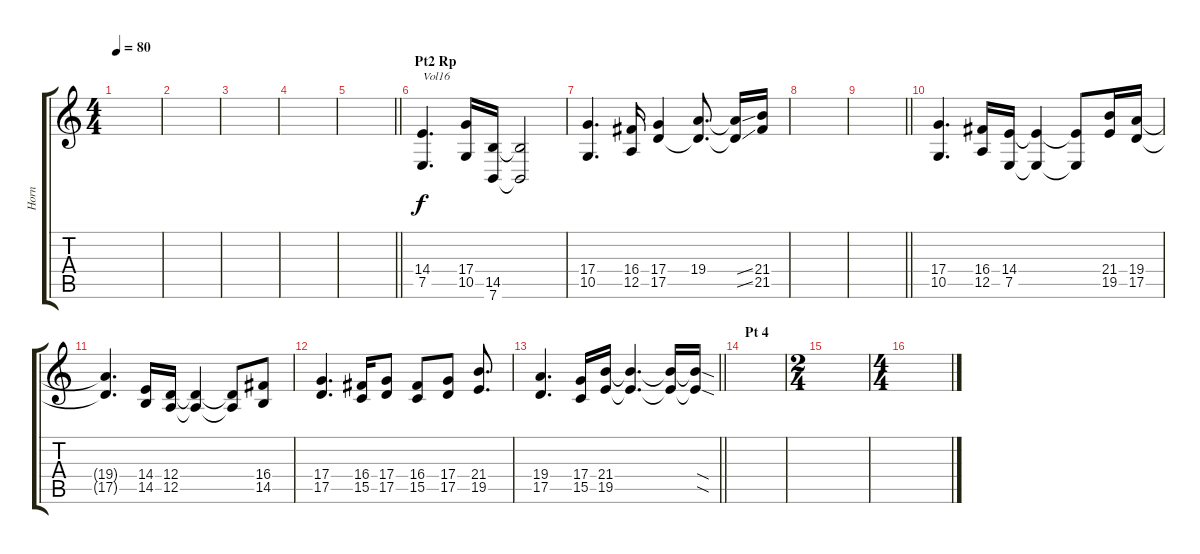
\track ("Horn" "Horn") {instrument frenchhorn}
\staff {score tabs}
\tuning (E4 B3 G3 D3 A2 E2) {hide}
\ts (4 4)
\tempo 80
\clef g2
\ks c
|
|
|
|
\barLineRight lightlight
|
\section ("" "Pt2 Rp")
(14.4 7.5).4{d txt "Vol16" volume 16} (17.4 10.5).16 (14.5 7.6).16 (14.5{t} 7.6{t}).2 |
(17.4 10.5).4{d} (16.4 12.5).16 (17.4 17.5).4 (19.4 17.5{t}).8{d} (19.4{ss t} 17.5{ss t}).16 (21.4 21.5).16 |
|
\barLineRight lightlight
|
(17.4 10.5).4{d} (16.4 12.5).16 (14.4 7.5).16 (14.4{t} 7.5{t}).4 (14.4{t} 7.5{t}).8 (21.4 19.5).16 (19.4 17.5).16 |
(19.4{t} 17.5{t}).4{d} (14.4 14.5).16 (12.4 12.5).16 (12.4{t} 12.5{t}).4 (12.4{t} 12.5{t}).8 (16.4 14.5).8 |
(17.4 17.5).4{d} (16.4 15.5).16 (17.4 17.5).8 (16.4 15.5).8 (17.4 17.5).8 (21.4 19.5).8{d} |
\barLineRight lightlight
(19.4 17.5).4{d} (17.4 15.5).16 (21.4 19.5).16 (21.4{t} 19.5{t}).4{d} (21.4{t} 19.5{t}).16 (21.4{sod t} 19.5{sod t}).16 |
\section ("" "Pt 4")
|
\ts (2 4)
|
\ts (4 4)
